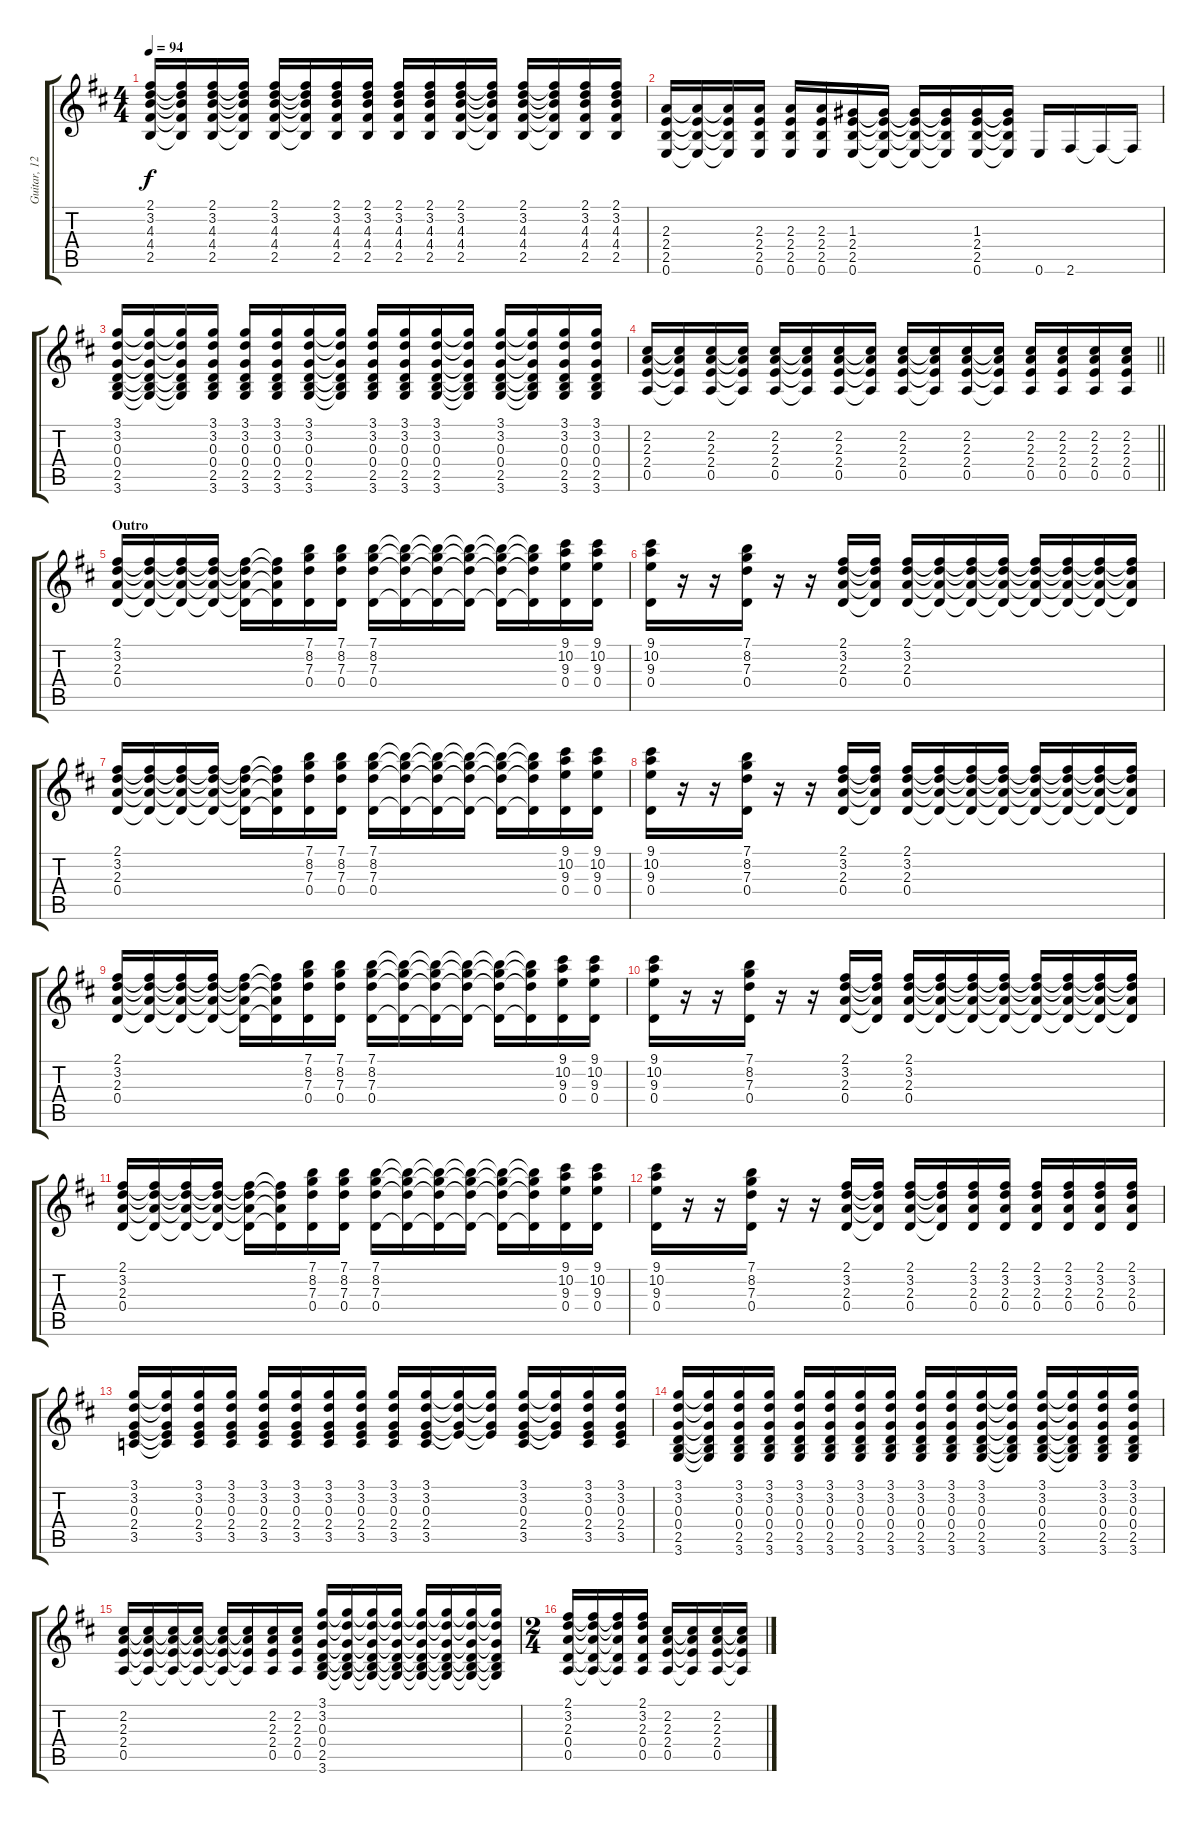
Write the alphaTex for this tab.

\track ("Guitar, 12 Str. Acoustic 2" "Guitar, 12") {instrument acousticguitarsteel}
\staff {score tabs}
\tuning (E4 B3 G3 D3 A2 E2) {hide}
\ts (4 4)
\tempo 94
\clef g2
\ks d
(2.1 3.2 4.3 4.4 2.5).16{dy f} (2.1{t} 3.2{t} 4.3{t} 4.4{t} 2.5{t}).16 (2.1 3.2 4.3 4.4 2.5).16 (2.1{t} 3.2{t} 4.3{t} 4.4{t} 2.5{t}).16 (2.1 3.2 4.3 4.4 2.5).16 (2.1{t} 3.2{t} 4.3{t} 4.4{t} 2.5{t}).16 (2.1 3.2 4.3 4.4 2.5).16 (2.1 3.2 4.3 4.4 2.5).16 (2.1 3.2 4.3 4.4 2.5).16 (2.1 3.2 4.3 4.4 2.5).16 (2.1 3.2 4.3 4.4 2.5).16 (2.1{t} 3.2{t} 4.3{t} 4.4{t} 2.5{t}).16 (2.1 3.2 4.3 4.4 2.5).16 (2.1{t} 3.2{t} 4.3{t} 4.4{t} 2.5{t}).16 (2.1 3.2 4.3 4.4 2.5).16 (2.1 3.2 4.3 4.4 2.5).16 |
(2.3 2.4 2.5 0.6).16 (2.3{t} 2.4{t} 2.5{t} 0.6{t}).16 (2.3{t} 2.4{t} 2.5{t} 0.6{t}).16 (2.3 2.4 2.5 0.6).16 (2.3 2.4 2.5 0.6).16 (2.3 2.4 2.5 0.6).16 (1.3 2.4 2.5 0.6).16 (1.3{t} 2.4{t} 2.5{t} 0.6{t}).16 (1.3{t} 2.4{t} 2.5{t} 0.6{t}).16 (1.3{t} 2.4{t} 2.5{t} 0.6{t}).16 (1.3 2.4 2.5 0.6).16 (1.3{t} 2.4{t} 2.5{t} 0.6{t}).16 0.6.16 2.6.16 2.6{t}.16 2.6{t}.16 |
(3.1 3.2 0.3 0.4 2.5 3.6).16 (3.1{t} 3.2{t} 0.3{t} 0.4{t} 2.5{t} 3.6{t}).16 (3.1{t} 3.2{t} 0.3{t} 0.4{t} 2.5{t} 3.6{t}).16 (3.1 3.2 0.3 0.4 2.5 3.6).16 (3.1 3.2 0.3 0.4 2.5 3.6).16 (3.1 3.2 0.3 0.4 2.5 3.6).16 (3.1 3.2 0.3 0.4 2.5 3.6).16 (3.1{t} 3.2{t} 0.3{t} 0.4{t} 2.5{t} 3.6{t}).16 (3.1 3.2 0.3 0.4 2.5 3.6).16 (3.1 3.2 0.3 0.4 2.5 3.6).16 (3.1 3.2 0.3 0.4 2.5 3.6).16 (3.1{t} 3.2{t} 0.3{t} 0.4{t} 2.5{t} 3.6{t}).16 (3.1 3.2 0.3 0.4 2.5 3.6).16 (3.1{t} 3.2{t} 0.3{t} 0.4{t} 2.5{t} 3.6{t}).16 (3.1 3.2 0.3 0.4 2.5 3.6).16 (3.1 3.2 0.3 0.4 2.5 3.6).16 |
\barLineRight lightlight
(2.2 2.3 2.4 0.5).16 (2.2{t} 2.3{t} 2.4{t} 0.5{t}).16 (2.2 2.3 2.4 0.5).16 (2.2{t} 2.3{t} 2.4{t} 0.5{t}).16 (2.2 2.3 2.4 0.5).16 (2.2{t} 2.3{t} 2.4{t} 0.5{t}).16 (2.2 2.3 2.4 0.5).16 (2.2{t} 2.3{t} 2.4{t} 0.5{t}).16 (2.2 2.3 2.4 0.5).16 (2.2{t} 2.3{t} 2.4{t} 0.5{t}).16 (2.2 2.3 2.4 0.5).16 (2.2{t} 2.3{t} 2.4{t} 0.5{t}).16 (2.2 2.3 2.4 0.5).16 (2.2 2.3 2.4 0.5).16 (2.2 2.3 2.4 0.5).16 (2.2 2.3 2.4 0.5).16 |
\section ("" "Outro")
(2.1 3.2 2.3 0.4).16 (2.1{t} 3.2{t} 2.3{t} 0.4{t}).16 (2.1{t} 3.2{t} 2.3{t} 0.4{t}).16 (2.1{t} 3.2{t} 2.3{t} 0.4{t}).16 (2.1{t} 3.2{t} 2.3{t} 0.4{t}).16 (2.1{t} 3.2{t} 2.3{t} 0.4{t}).16 (7.1 8.2 7.3 0.4).16 (7.1 8.2 7.3 0.4).16 (7.1 8.2 7.3 0.4).16 (7.1{t} 8.2{t} 7.3{t} 0.4{t}).16 (7.1{t} 8.2{t} 7.3{t} 0.4{t}).16 (7.1{t} 8.2{t} 7.3{t} 0.4{t}).16 (7.1{t} 8.2{t} 7.3{t} 0.4{t}).16 (7.1{t} 8.2{t} 7.3{t} 0.4{t}).16 (9.1 10.2 9.3 0.4).16 (9.1 10.2 9.3 0.4).16 |
(9.1 10.2 9.3 0.4).16 r.16 r.16 (7.1 8.2 7.3 0.4).16 r.16 r.16 (2.1 3.2 2.3 0.4).16 (2.1{t} 3.2{t} 2.3{t} 0.4{t}).16 (2.1 3.2 2.3 0.4).16 (2.1{t} 3.2{t} 2.3{t} 0.4{t}).16 (2.1{t} 3.2{t} 2.3{t} 0.4{t}).16 (2.1{t} 3.2{t} 2.3{t} 0.4{t}).16 (2.1{t} 3.2{t} 2.3{t} 0.4{t}).16 (2.1{t} 3.2{t} 2.3{t} 0.4{t}).16 (2.1{t} 3.2{t} 2.3{t} 0.4{t}).16 (2.1{t} 3.2{t} 2.3{t} 0.4{t}).16 |
(2.1 3.2 2.3 0.4).16 (2.1{t} 3.2{t} 2.3{t} 0.4{t}).16 (2.1{t} 3.2{t} 2.3{t} 0.4{t}).16 (2.1{t} 3.2{t} 2.3{t} 0.4{t}).16 (2.1{t} 3.2{t} 2.3{t} 0.4{t}).16 (2.1{t} 3.2{t} 2.3{t} 0.4{t}).16 (7.1 8.2 7.3 0.4).16 (7.1 8.2 7.3 0.4).16 (7.1 8.2 7.3 0.4).16 (7.1{t} 8.2{t} 7.3{t} 0.4{t}).16 (7.1{t} 8.2{t} 7.3{t} 0.4{t}).16 (7.1{t} 8.2{t} 7.3{t} 0.4{t}).16 (7.1{t} 8.2{t} 7.3{t} 0.4{t}).16 (7.1{t} 8.2{t} 7.3{t} 0.4{t}).16 (9.1 10.2 9.3 0.4).16 (9.1 10.2 9.3 0.4).16 |
(9.1 10.2 9.3 0.4).16 r.16 r.16 (7.1 8.2 7.3 0.4).16 r.16 r.16 (2.1 3.2 2.3 0.4).16 (2.1{t} 3.2{t} 2.3{t} 0.4{t}).16 (2.1 3.2 2.3 0.4).16 (2.1{t} 3.2{t} 2.3{t} 0.4{t}).16 (2.1{t} 3.2{t} 2.3{t} 0.4{t}).16 (2.1{t} 3.2{t} 2.3{t} 0.4{t}).16 (2.1{t} 3.2{t} 2.3{t} 0.4{t}).16 (2.1{t} 3.2{t} 2.3{t} 0.4{t}).16 (2.1{t} 3.2{t} 2.3{t} 0.4{t}).16 (2.1{t} 3.2{t} 2.3{t} 0.4{t}).16 |
(2.1 3.2 2.3 0.4).16 (2.1{t} 3.2{t} 2.3{t} 0.4{t}).16 (2.1{t} 3.2{t} 2.3{t} 0.4{t}).16 (2.1{t} 3.2{t} 2.3{t} 0.4{t}).16 (2.1{t} 3.2{t} 2.3{t} 0.4{t}).16 (2.1{t} 3.2{t} 2.3{t} 0.4{t}).16 (7.1 8.2 7.3 0.4).16 (7.1 8.2 7.3 0.4).16 (7.1 8.2 7.3 0.4).16 (7.1{t} 8.2{t} 7.3{t} 0.4{t}).16 (7.1{t} 8.2{t} 7.3{t} 0.4{t}).16 (7.1{t} 8.2{t} 7.3{t} 0.4{t}).16 (7.1{t} 8.2{t} 7.3{t} 0.4{t}).16 (7.1{t} 8.2{t} 7.3{t} 0.4{t}).16 (9.1 10.2 9.3 0.4).16 (9.1 10.2 9.3 0.4).16 |
(9.1 10.2 9.3 0.4).16 r.16 r.16 (7.1 8.2 7.3 0.4).16 r.16 r.16 (2.1 3.2 2.3 0.4).16 (2.1{t} 3.2{t} 2.3{t} 0.4{t}).16 (2.1 3.2 2.3 0.4).16 (2.1{t} 3.2{t} 2.3{t} 0.4{t}).16 (2.1{t} 3.2{t} 2.3{t} 0.4{t}).16 (2.1{t} 3.2{t} 2.3{t} 0.4{t}).16 (2.1{t} 3.2{t} 2.3{t} 0.4{t}).16 (2.1{t} 3.2{t} 2.3{t} 0.4{t}).16 (2.1{t} 3.2{t} 2.3{t} 0.4{t}).16 (2.1{t} 3.2{t} 2.3{t} 0.4{t}).16 |
(2.1 3.2 2.3 0.4).16 (2.1{t} 3.2{t} 2.3{t} 0.4{t}).16 (2.1{t} 3.2{t} 2.3{t} 0.4{t}).16 (2.1{t} 3.2{t} 2.3{t} 0.4{t}).16 (2.1{t} 3.2{t} 2.3{t} 0.4{t}).16 (2.1{t} 3.2{t} 2.3{t} 0.4{t}).16 (7.1 8.2 7.3 0.4).16 (7.1 8.2 7.3 0.4).16 (7.1 8.2 7.3 0.4).16 (7.1{t} 8.2{t} 7.3{t} 0.4{t}).16 (7.1{t} 8.2{t} 7.3{t} 0.4{t}).16 (7.1{t} 8.2{t} 7.3{t} 0.4{t}).16 (7.1{t} 8.2{t} 7.3{t} 0.4{t}).16 (7.1{t} 8.2{t} 7.3{t} 0.4{t}).16 (9.1 10.2 9.3 0.4).16 (9.1 10.2 9.3 0.4).16 |
(9.1 10.2 9.3 0.4).16 r.16 r.16 (7.1 8.2 7.3 0.4).16 r.16 r.16 (2.1 3.2 2.3 0.4).16 (2.1{t} 3.2{t} 2.3{t} 0.4{t}).16 (2.1 3.2 2.3 0.4).16 (2.1{t} 3.2{t} 2.3{t} 0.4{t}).16 (2.1 3.2 2.3 0.4).16 (2.1 3.2 2.3 0.4).16 (2.1 3.2 2.3 0.4).16 (2.1 3.2 2.3 0.4).16 (2.1 3.2 2.3 0.4).16 (2.1 3.2 2.3 0.4).16 |
(3.1 3.2 0.3 2.4 3.5).16 (3.1{t} 3.2{t} 0.3{t} 2.4{t} 3.5{t}).16 (3.1 3.2 0.3 2.4 3.5).16 (3.1 3.2 0.3 2.4 3.5).16 (3.1 3.2 0.3 2.4 3.5).16 (3.1 3.2 0.3 2.4 3.5).16 (3.1 3.2 0.3 2.4 3.5).16 (3.1 3.2 0.3 2.4 3.5).16 (3.1 3.2 0.3 2.4 3.5).16 (3.1 3.2 0.3 2.4 3.5).16 (3.1{t} 3.2{t} 0.3{t} 2.4{t}).16 (3.1{t} 3.2{t} 0.3{t} 2.4{t}).16 (3.1 3.2 0.3 2.4 3.5).16 (3.1{t} 3.2{t} 0.3{t} 2.4{t}).16 (3.1 3.2 0.3 2.4 3.5).16 (3.1 3.2 0.3 2.4 3.5).16 |
(3.1 3.2 0.3 0.4 2.5 3.6).16 (3.1{t} 3.2{t} 0.3{t} 0.4{t} 2.5{t} 3.6{t}).16 (3.1 3.2 0.3 0.4 2.5 3.6).16 (3.1 3.2 0.3 0.4 2.5 3.6).16 (3.1 3.2 0.3 0.4 2.5 3.6).16 (3.1 3.2 0.3 0.4 2.5 3.6).16 (3.1 3.2 0.3 0.4 2.5 3.6).16 (3.1 3.2 0.3 0.4 2.5 3.6).16 (3.1 3.2 0.3 0.4 2.5 3.6).16 (3.1 3.2 0.3 0.4 2.5 3.6).16 (3.1 3.2 0.3 0.4 2.5 3.6).16 (3.1{t} 3.2{t} 0.3{t} 0.4{t} 2.5{t} 3.6{t}).16 (3.1 3.2 0.3 0.4 2.5 3.6).16 (3.1{t} 3.2{t} 0.3{t} 0.4{t} 2.5{t} 3.6{t}).16 (3.1 3.2 0.3 0.4 2.5 3.6).16 (3.1 3.2 0.3 0.4 2.5 3.6).16 |
(2.2 2.3 2.4 0.5).16 (2.2{t} 2.3{t} 2.4{t} 0.5{t}).16 (2.2{t} 2.3{t} 2.4{t} 0.5{t}).16 (2.2{t} 2.3{t} 2.4{t} 0.5{t}).16 (2.2{t} 2.3{t} 2.4{t} 0.5{t}).16 (2.2{t} 2.3{t} 2.4{t} 0.5{t}).16 (2.2 2.3 2.4 0.5).16 (2.2 2.3 2.4 0.5).16 (3.1 3.2 0.3 0.4 2.5 3.6).16 (3.1{t} 3.2{t} 0.3{t} 0.4{t} 2.5{t} 3.6{t}).16 (3.1{t} 3.2{t} 0.3{t} 0.4{t} 2.5{t} 3.6{t}).16 (3.1{t} 3.2{t} 0.3{t} 0.4{t} 2.5{t} 3.6{t}).16 (3.1{t} 3.2{t} 0.3{t} 0.4{t} 2.5{t} 3.6{t}).16 (3.1{t} 3.2{t} 0.3{t} 0.4{t} 2.5{t} 3.6{t}).16 (3.1{t} 3.2{t} 0.3{t} 0.4{t} 2.5{t} 3.6{t}).16 (3.1{t} 3.2{t} 0.3{t} 0.4{t} 2.5{t} 3.6{t}).16 |
\ts (2 4)
(2.1 3.2 2.3 0.4 0.5).16 (2.1{t} 3.2{t} 2.3{t} 0.4{t} 0.5{t}).16 (2.1{t} 3.2{t} 2.3{t} 0.4{t} 0.5{t}).16 (2.1 3.2 2.3 0.4 0.5).16 (2.2 2.3 2.4 0.5).16 (2.2{t} 2.3{t} 2.4{t} 0.5{t}).16 (2.2 2.3 2.4 0.5).16 (2.2{t} 2.3{t} 2.4{t} 0.5{t}).16
